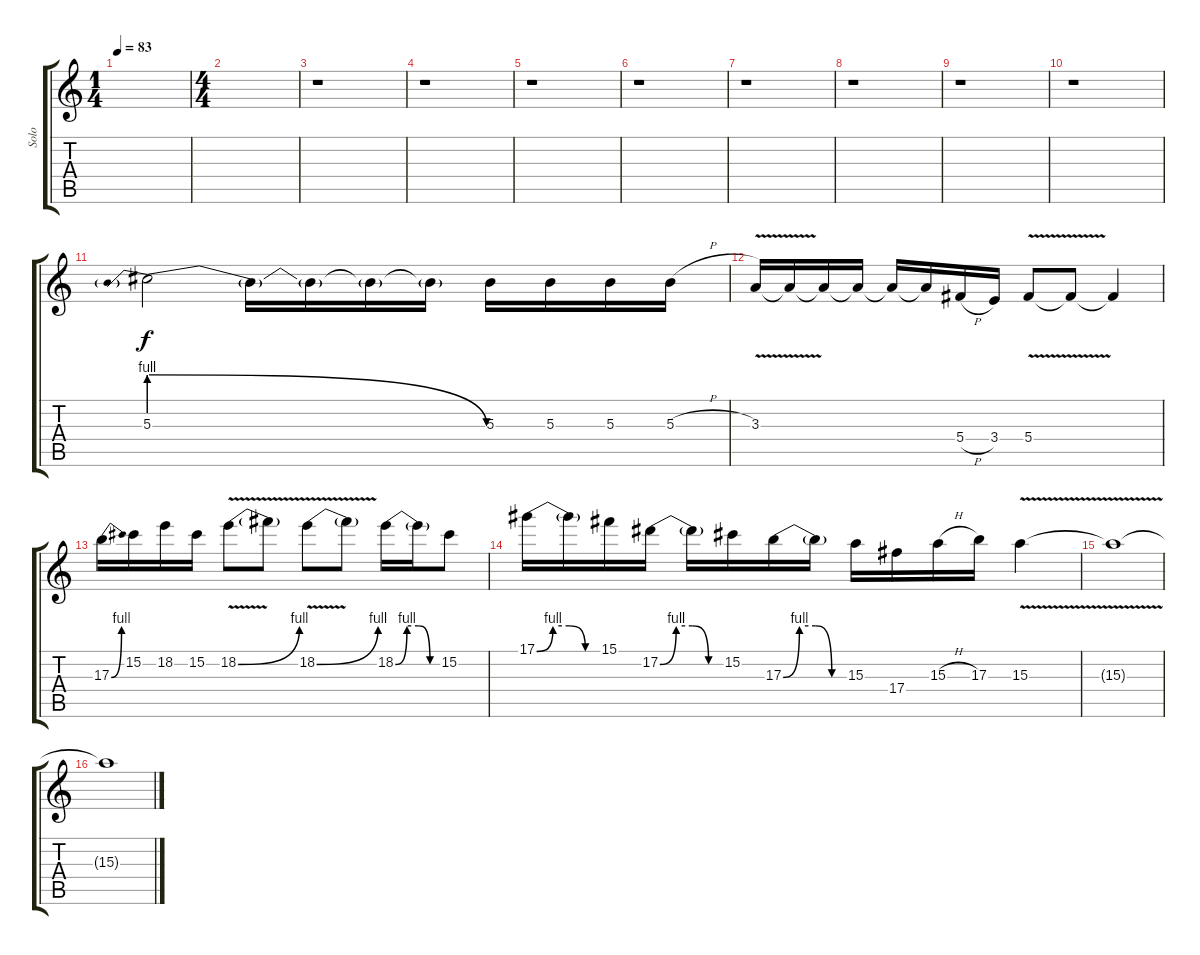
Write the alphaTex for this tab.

\track ("Solo" "Solo") {instrument distortionguitar}
\staff {score tabs}
\tuning (Eb4 Bb3 Gb3 Db3 Ab2 Eb2) {hide}
\ts (1 4)
\tempo 83
\clef g2
\ks c
|
\ts (4 4)
|
r.1 |
r.1 |
r.1 |
r.1 |
r.1 |
r.1 |
r.1 |
r.1 |
5.3{be (prebendrelease 0 4 60 0)}.2 5.3{t}.16 5.3{t}.16 5.3{t}.16 5.3{t}.16 5.3.16 5.3.16 5.3.16 5.3{h}.16 |
3.3{v}.16 3.3{t}.16 3.3{t}.16 3.3{t}.16 3.3{t}.16 3.3{t}.16 5.4{h}.16 3.4.16 5.4{v}.8 5.4{t}.8 5.4{t}.4 |
17.3{be (bend 0 0 60 4)}.16 15.2.16 18.2.16 15.2.16 18.2{be (bend 0 0 60 4) v}.8 18.2{t}.8 18.2{be (bend 0 0 60 4) v}.8 18.2{t}.8 18.2{be (custom 0 0 15 4 30 4 45 0 60 0)}.16 18.2{t}.16 15.2.8 |
17.1{be (custom 0 0 15 4 30 4 45 0 60 0)}.16 17.1{t}.16 15.1.16 17.2{be (custom 0 0 15 4 30 4 45 0 60 0)}.16 17.2{t}.16 15.2.16 17.3{be (custom 0 0 15 4 30 4 45 0 60 0)}.16 17.3{t}.16 15.3.16 17.4.16 15.3{h}.16 17.3.16 15.3{v}.4 |
15.3{t}.1 |
15.3{t}.1
